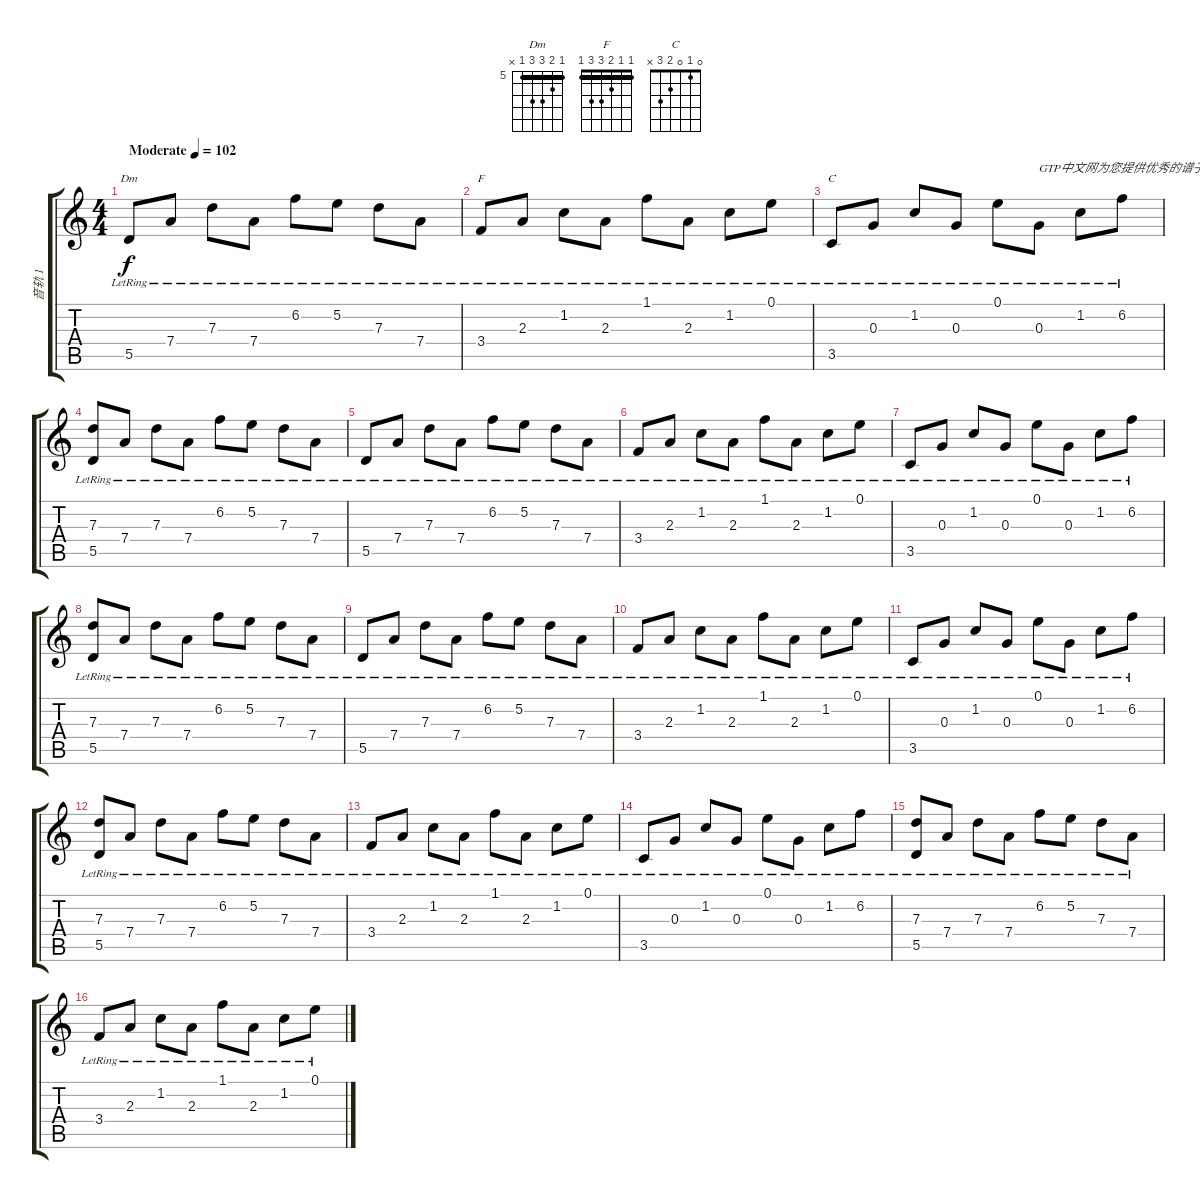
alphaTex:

\track ("音轨 1" "音轨 1") {instrument acousticguitarsteel}
\staff {score tabs}
\tuning (E4 B3 G3 D3 A2 E2) {hide}
\chord ("Dm" 5 6 7 7 5 x) {firstfret 5 barre 5}
\chord ("F" 1 1 2 3 3 1) {barre 1}
\chord ("C" 0 1 0 2 3 x)
\ts (4 4)
\tempo (102 "Moderate")
\clef g2
\ks c
5.5{lr}.8{ch "Dm" dy f instrument acousticguitarsteel} 7.4{lr}.8 7.3{lr}.8 7.4{lr}.8 6.2{lr}.8 5.2{lr}.8 7.3{lr}.8 7.4{lr}.8 |
3.4{lr}.8{ch "F"} 2.3{lr}.8 1.2{lr}.8 2.3{lr}.8 1.1{lr}.8 2.3{lr}.8 1.2{lr}.8 0.1{lr}.8 |
3.5{lr}.8{ch "C"} 0.3{lr}.8 1.2{lr}.8 0.3{lr}.8 0.1{lr}.8 0.3{lr}.8{txt "GTP中文网为您提供优秀的谱子"} 1.2{lr}.8 6.2{lr}.8 |
(7.3 5.5{lr}).8 7.4{lr}.8 7.3{lr}.8 7.4{lr}.8 6.2{lr}.8 5.2{lr}.8 7.3{lr}.8 7.4{lr}.8 |
5.5{lr}.8 7.4{lr}.8 7.3{lr}.8 7.4{lr}.8 6.2{lr}.8 5.2{lr}.8 7.3{lr}.8 7.4{lr}.8 |
3.4{lr}.8 2.3{lr}.8 1.2{lr}.8 2.3{lr}.8 1.1{lr}.8 2.3{lr}.8 1.2{lr}.8 0.1{lr}.8 |
3.5{lr}.8 0.3{lr}.8 1.2{lr}.8 0.3{lr}.8 0.1{lr}.8 0.3{lr}.8 1.2{lr}.8 6.2{lr}.8 |
(7.3 5.5{lr}).8 7.4{lr}.8 7.3{lr}.8 7.4{lr}.8 6.2{lr}.8 5.2{lr}.8 7.3{lr}.8 7.4{lr}.8 |
5.5{lr}.8 7.4{lr}.8 7.3{lr}.8 7.4{lr}.8 6.2{lr}.8 5.2{lr}.8 7.3{lr}.8 7.4{lr}.8 |
3.4{lr}.8 2.3{lr}.8 1.2{lr}.8 2.3{lr}.8 1.1{lr}.8 2.3{lr}.8 1.2{lr}.8 0.1{lr}.8 |
3.5{lr}.8 0.3{lr}.8 1.2{lr}.8 0.3{lr}.8 0.1{lr}.8 0.3{lr}.8 1.2{lr}.8 6.2{lr}.8 |
(7.3 5.5{lr}).8 7.4{lr}.8 7.3{lr}.8 7.4{lr}.8 6.2{lr}.8 5.2{lr}.8 7.3{lr}.8 7.4{lr}.8 |
3.4{lr}.8 2.3{lr}.8 1.2{lr}.8 2.3{lr}.8 1.1{lr}.8 2.3{lr}.8 1.2{lr}.8 0.1{lr}.8 |
3.5{lr}.8 0.3{lr}.8 1.2{lr}.8 0.3{lr}.8 0.1{lr}.8 0.3{lr}.8 1.2{lr}.8 6.2{lr}.8 |
(7.3 5.5{lr}).8 7.4{lr}.8 7.3{lr}.8 7.4{lr}.8 6.2{lr}.8 5.2{lr}.8 7.3{lr}.8 7.4{lr}.8 |
3.4{lr}.8 2.3{lr}.8 1.2{lr}.8 2.3{lr}.8 1.1{lr}.8 2.3{lr}.8 1.2{lr}.8 0.1{lr}.8
